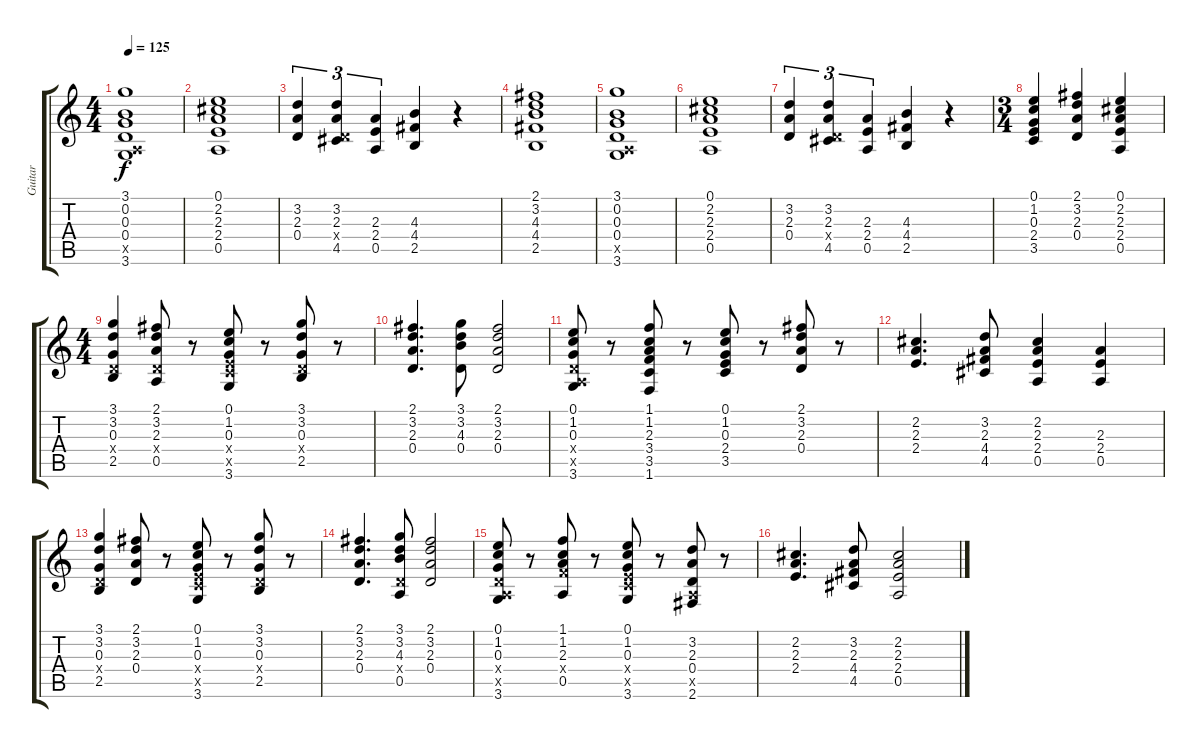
\track ("Guitar " "Guitar ") {instrument distortionguitar}
\staff {score tabs}
\tuning (E4 B3 G3 D3 A2 E2) {hide}
\ts (4 4)
\tempo 125
\clef g2
\ks c
(3.1 0.2 0.3 0.4 0.5{x} 3.6).1{dy f} |
(0.1 2.2 2.3 2.4 0.5).1 |
(3.2 2.3 0.4).4{tu (3 2)} (3.2 2.3 0.4{x} 4.5).4{tu (3 2)} (2.3 2.4 0.5).4{tu (3 2)} (4.3 4.4 2.5).4 r.4 |
(2.1 3.2 4.3 4.4 2.5).1 |
(3.1 0.2 0.3 0.4 0.5{x} 3.6).1 |
(0.1 2.2 2.3 2.4 0.5).1 |
(3.2 2.3 0.4).4{tu (3 2)} (3.2 2.3 0.4{x} 4.5).4{tu (3 2)} (2.3 2.4 0.5).4{tu (3 2)} (4.3 4.4 2.5).4 r.4 |
\ts (3 4)
(0.1 1.2 0.3 2.4 3.5).4 (2.1 3.2 2.3 0.4).4 (0.1 2.2 2.3 2.4 0.5).4 |
\ts (4 4)
(3.1 3.2 0.3 0.4{x} 2.5).4 (2.1 3.2 2.3 0.4{x} 0.5).8 r.8 (0.1 1.2 0.3 2.4{x} 3.5{x} 3.6).8 r.8 (3.1 3.2 0.3 0.4{x} 2.5).8 r.8 |
(2.1 3.2 2.3 0.4).4{d} (3.1 3.2 4.3 0.4).8 (2.1 3.2 2.3 0.4).2 |
(0.1 1.2 0.3 0.4{x} 0.5{x} 3.6).8 r.8 (1.1 1.2 2.3 3.4 3.5 1.6).8 r.8 (0.1 1.2 0.3 2.4 3.5).8 r.8 (2.1 3.2 2.3 0.4).8 r.8 |
(2.2 2.3 2.4).4{d} (3.2 2.3 4.4 4.5).8 (2.2 2.3 2.4 0.5).4 (2.3 2.4 0.5).4 |
(3.1 3.2 0.3 0.4{x} 2.5).4 (2.1 3.2 2.3 0.4).8 r.8 (0.1 1.2 0.3 2.4{x} 3.5{x} 3.6).8 r.8 (3.1 3.2 0.3 0.4{x} 2.5).8 r.8 |
(2.1 3.2 2.3 0.4).4{d} (3.1 3.2 4.3 0.4{x} 0.5).8 (2.1 3.2 2.3 0.4).2 |
(0.1 1.2 0.3 0.4{x} 0.5{x} 3.6).8 r.8 (1.1 1.2 2.3 3.4{x} 0.5).8 r.8 (0.1 1.2 0.3 2.4{x} 3.5{x} 3.6).8 r.8 (3.2 2.3 0.4 0.5{x} 2.6).8 r.8 |
(2.2 2.3 2.4).4{d} (3.2 2.3 4.4 4.5).8 (2.2 2.3 2.4 0.5).2
